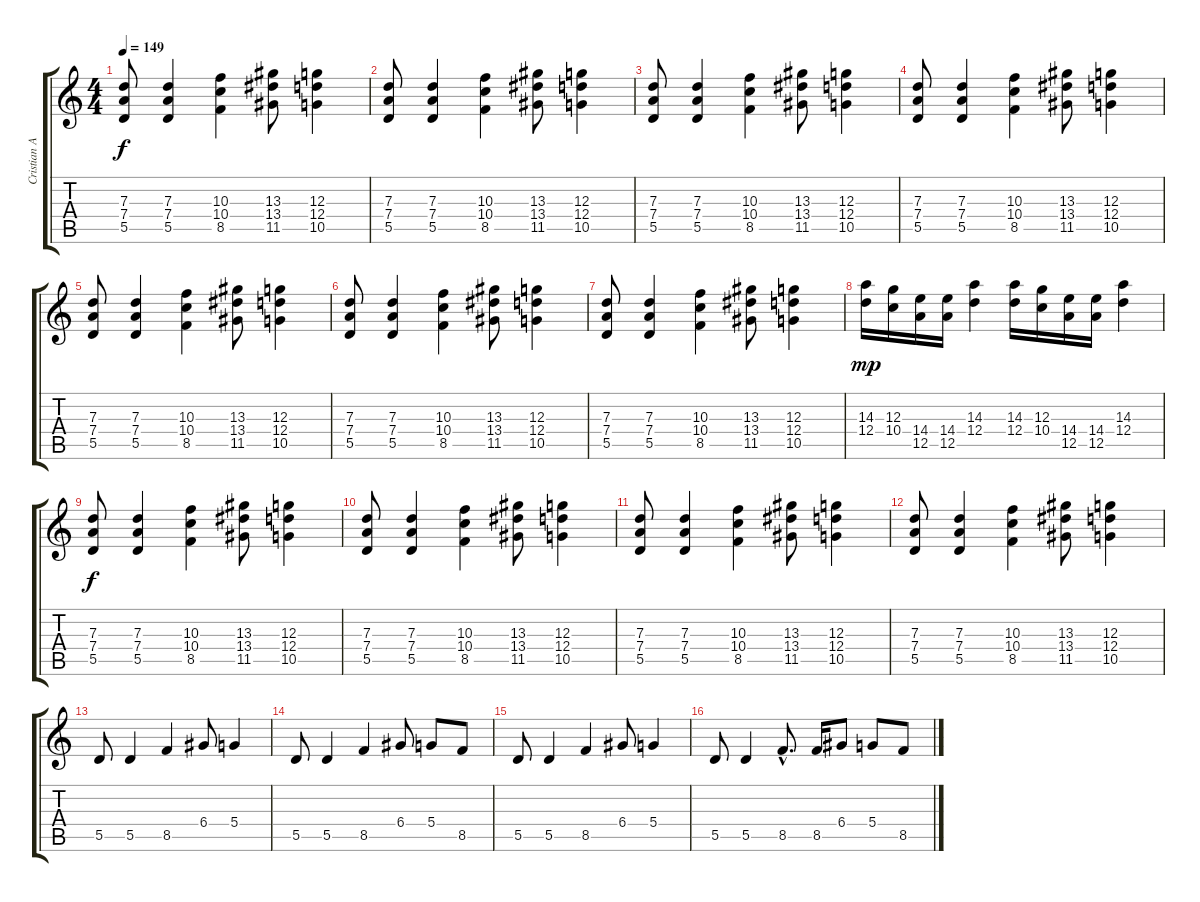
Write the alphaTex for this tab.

\track ("Cristian Aldana" "Cristian A") {instrument overdrivenguitar}
\staff {score tabs}
\tuning (E4 B3 G3 D3 A2 E2) {hide}
\ts (4 4)
\tempo 149
\clef g2
\ks c
(7.3 7.4 5.5).8{dy f instrument overdrivenguitar} (7.3 7.4 5.5).4 (10.3 10.4 8.5).4 (13.3 13.4 11.5).8 (12.3 12.4 10.5).4 |
(7.3 7.4 5.5).8 (7.3 7.4 5.5).4 (10.3 10.4 8.5).4 (13.3 13.4 11.5).8 (12.3 12.4 10.5).4 |
(7.3 7.4 5.5).8 (7.3 7.4 5.5).4 (10.3 10.4 8.5).4 (13.3 13.4 11.5).8 (12.3 12.4 10.5).4 |
(7.3 7.4 5.5).8 (7.3 7.4 5.5).4 (10.3 10.4 8.5).4 (13.3 13.4 11.5).8 (12.3 12.4 10.5).4 |
(7.3 7.4 5.5).8 (7.3 7.4 5.5).4 (10.3 10.4 8.5).4 (13.3 13.4 11.5).8 (12.3 12.4 10.5).4 |
(7.3 7.4 5.5).8 (7.3 7.4 5.5).4 (10.3 10.4 8.5).4 (13.3 13.4 11.5).8 (12.3 12.4 10.5).4 |
(7.3 7.4 5.5).8 (7.3 7.4 5.5).4 (10.3 10.4 8.5).4 (13.3 13.4 11.5).8 (12.3 12.4 10.5).4 |
(14.3 12.4).16{dy mp} (12.3 10.4).16 (14.4 12.5).16 (14.4 12.5).16 (14.3 12.4).4 (14.3 12.4).16 (12.3 10.4).16 (14.4 12.5).16 (14.4 12.5).16 (14.3 12.4).4 |
(7.3 7.4 5.5).8{dy f} (7.3 7.4 5.5).4 (10.3 10.4 8.5).4 (13.3 13.4 11.5).8 (12.3 12.4 10.5).4 |
(7.3 7.4 5.5).8 (7.3 7.4 5.5).4 (10.3 10.4 8.5).4 (13.3 13.4 11.5).8 (12.3 12.4 10.5).4 |
(7.3 7.4 5.5).8 (7.3 7.4 5.5).4 (10.3 10.4 8.5).4 (13.3 13.4 11.5).8 (12.3 12.4 10.5).4 |
(7.3 7.4 5.5).8 (7.3 7.4 5.5).4 (10.3 10.4 8.5).4 (13.3 13.4 11.5).8 (12.3 12.4 10.5).4 |
5.5.8 5.5.4 8.5.4 6.4.8 5.4.4 |
5.5.8 5.5.4 8.5.4 6.4.8 5.4.8 8.5.8 |
5.5.8 5.5.4 8.5.4 6.4.8 5.4.4 |
5.5.8 5.5.4 8.5{hac}.8{d} 8.5.16 6.4.8 5.4.8 8.5.8
